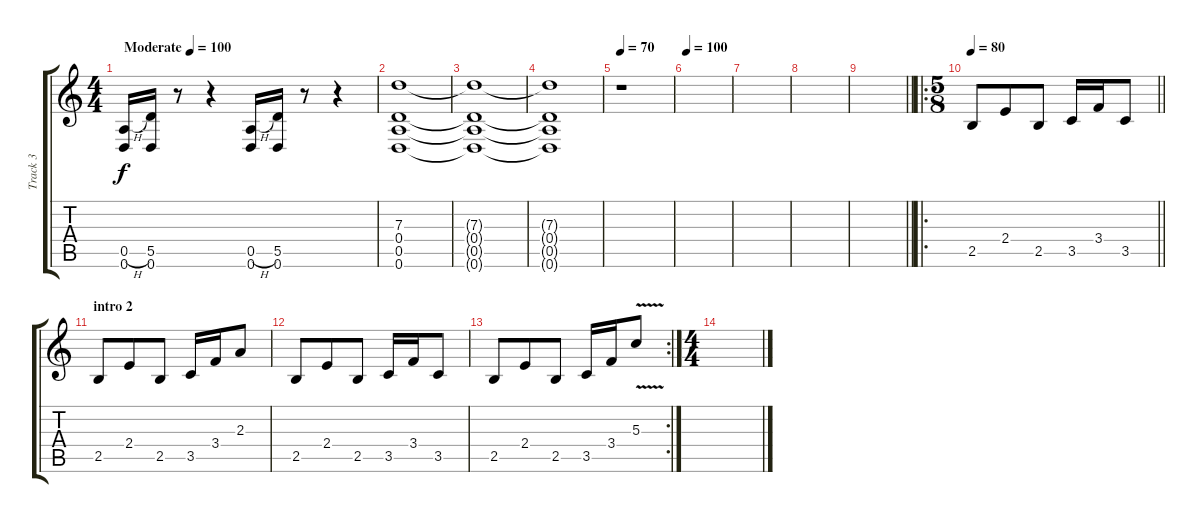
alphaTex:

\track ("Track 3" "Track 3") {solo instrument overdrivenguitar}
\staff {score tabs}
\tuning (E4 B3 G3 D3 A2 D2) {hide}
\ts (4 4)
\tempo (100 "Moderate")
\clef g2
\ks c
(0.5{h} 0.6).16{dy f instrument overdrivenguitar} (5.5 0.6).16 r.8 r.4 (0.5{h} 0.6).16 (5.5 0.6).16 r.8 r.4 |
(7.3 0.4 0.5 0.6).1{volume 6} |
(7.3{t} 0.4{t} 0.5{t} 0.6{t}).1{volume 8} |
(7.3{t} 0.4{t} 0.5{t} 0.6{t}).1 |
\tempo 70
r.1 |
\tempo 100
|
|
|
\barLineRight lightlight
|
\ro
\ts (5 8)
\tempo 80
\barLineRight lightlight
2.5.8 2.4.8 2.5.8 3.5.16 3.4.16 3.5.8 |
\section ("" "intro 2")
2.5.8 2.4.8 2.5.8 3.5.16 3.4.16 2.3.8 |
2.5.8 2.4.8 2.5.8 3.5.16 3.4.16 3.5.8 |
\rc 2
2.5.8 2.4.8 2.5.8 3.5.16 3.4.16 5.3{v}.8 |
\ts (4 4)
